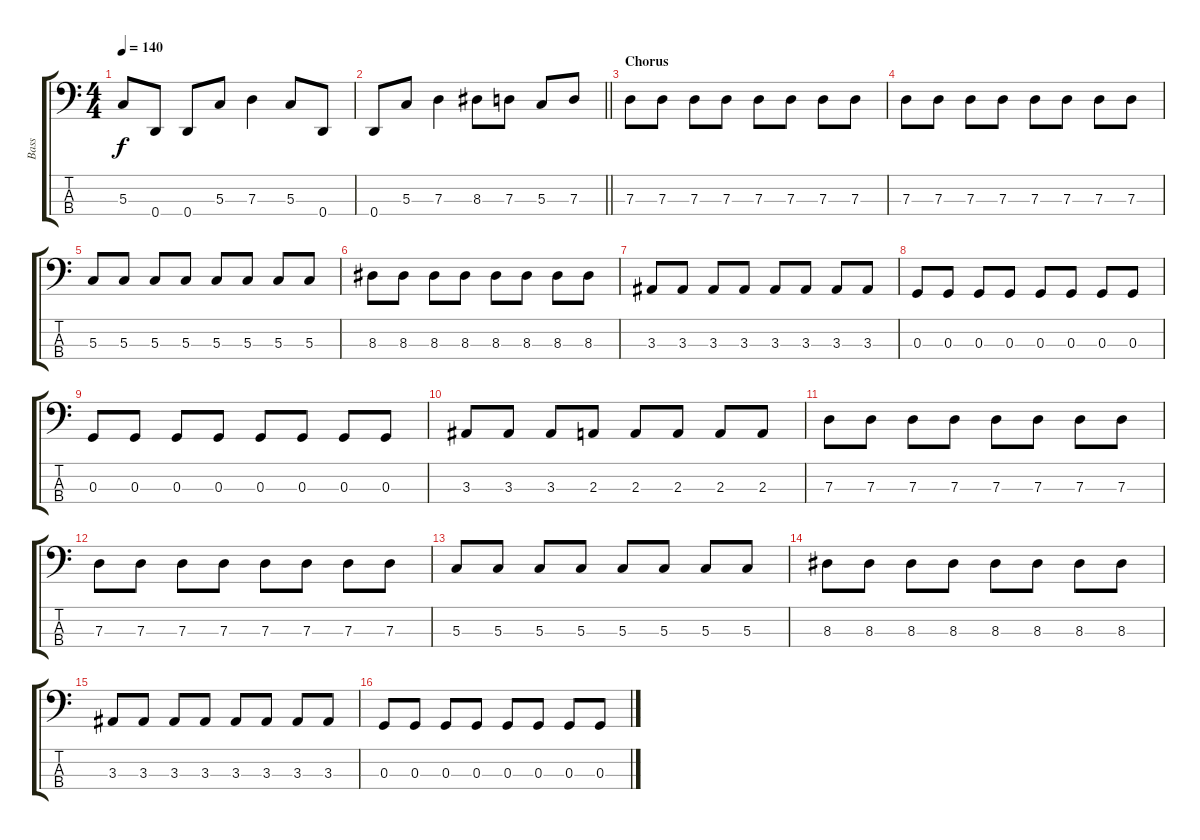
\track ("Bass" "Bass") {instrument electricbassfinger}
\staff {score tabs}
\tuning (F2 C2 G1 D1) {hide}
\ts (4 4)
\tempo 140
\clef f4
\ks c
5.3.8{dy f} 0.4.8 0.4.8 5.3.8 7.3.4 5.3.8 0.4.8 |
\barLineRight lightlight
0.4.8 5.3.8 7.3.4 8.3.8 7.3.8 5.3.8 7.3.8 |
\section ("" "Chorus")
7.3.8 7.3.8 7.3.8 7.3.8 7.3.8 7.3.8 7.3.8 7.3.8 |
7.3.8 7.3.8 7.3.8 7.3.8 7.3.8 7.3.8 7.3.8 7.3.8 |
5.3.8 5.3.8 5.3.8 5.3.8 5.3.8 5.3.8 5.3.8 5.3.8 |
8.3.8 8.3.8 8.3.8 8.3.8 8.3.8 8.3.8 8.3.8 8.3.8 |
3.3.8 3.3.8 3.3.8 3.3.8 3.3.8 3.3.8 3.3.8 3.3.8 |
0.3.8 0.3.8 0.3.8 0.3.8 0.3.8 0.3.8 0.3.8 0.3.8 |
0.3.8 0.3.8 0.3.8 0.3.8 0.3.8 0.3.8 0.3.8 0.3.8 |
3.3.8 3.3.8 3.3.8 2.3.8 2.3.8 2.3.8 2.3.8 2.3.8 |
7.3.8 7.3.8 7.3.8 7.3.8 7.3.8 7.3.8 7.3.8 7.3.8 |
7.3.8 7.3.8 7.3.8 7.3.8 7.3.8 7.3.8 7.3.8 7.3.8 |
5.3.8 5.3.8 5.3.8 5.3.8 5.3.8 5.3.8 5.3.8 5.3.8 |
8.3.8 8.3.8 8.3.8 8.3.8 8.3.8 8.3.8 8.3.8 8.3.8 |
3.3.8 3.3.8 3.3.8 3.3.8 3.3.8 3.3.8 3.3.8 3.3.8 |
0.3.8 0.3.8 0.3.8 0.3.8 0.3.8 0.3.8 0.3.8 0.3.8
